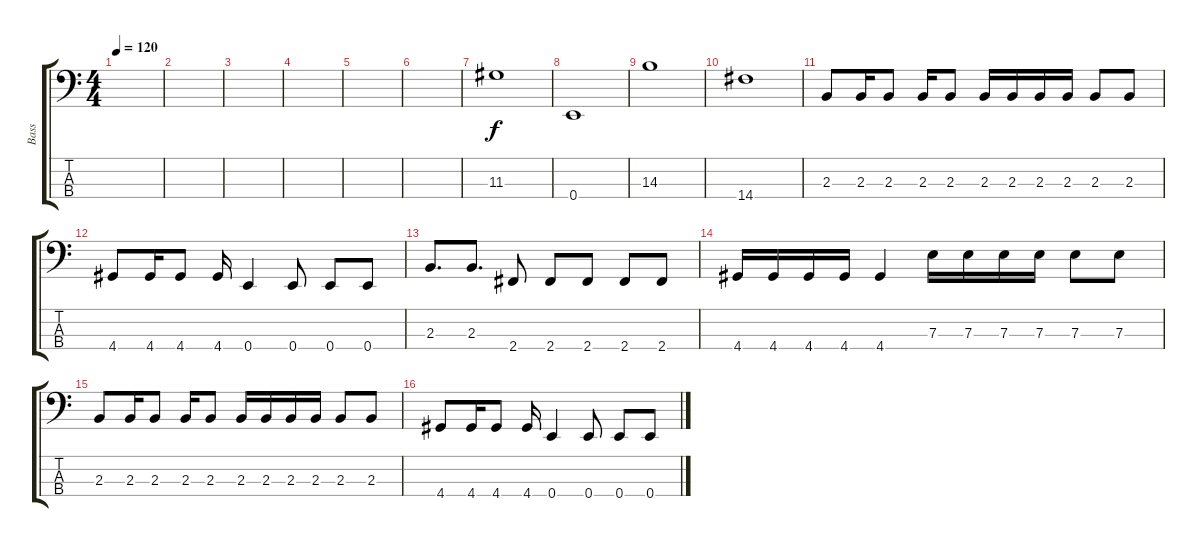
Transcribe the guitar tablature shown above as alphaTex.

\track ("Bass" "Bass") {instrument electricbassfinger}
\staff {score tabs}
\tuning (G2 D2 A1 E1) {hide}
\ts (4 4)
\tempo 120
\clef f4
\ks c
|
|
|
|
|
|
11.3.1 |
0.4.1 |
14.3.1 |
14.4.1 |
2.3.8 2.3.16 2.3.8 2.3.16 2.3.8 2.3.16 2.3.16 2.3.16 2.3.16 2.3.8 2.3.8 |
4.4.8 4.4.16 4.4.8 4.4.16 0.4.4 0.4.8 0.4.8 0.4.8 |
2.3.8{d} 2.3.8{d} 2.4.8 2.4.8 2.4.8 2.4.8 2.4.8 |
4.4.16 4.4.16 4.4.16 4.4.16 4.4.4 7.3.16 7.3.16 7.3.16 7.3.16 7.3.8 7.3.8 |
2.3.8 2.3.16 2.3.8 2.3.16 2.3.8 2.3.16 2.3.16 2.3.16 2.3.16 2.3.8 2.3.8 |
4.4.8 4.4.16 4.4.8 4.4.16 0.4.4 0.4.8 0.4.8 0.4.8
